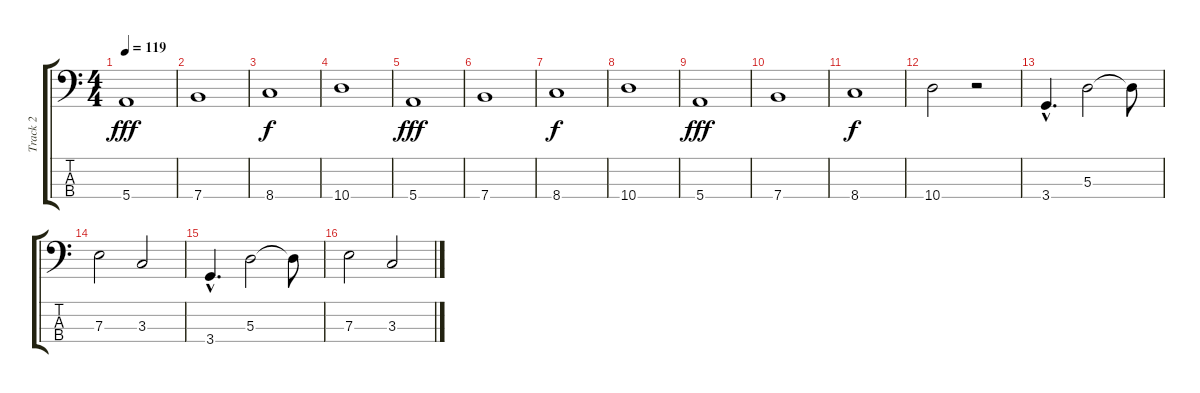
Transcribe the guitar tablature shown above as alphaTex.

\track ("Track 2" "Track 2") {instrument electricbassfinger}
\staff {score tabs}
\tuning (G2 D2 A1 E1) {hide}
\ts (4 4)
\tempo 119
\clef f4
\ks c
5.4.1{dy fff} |
7.4.1 |
8.4.1{dy f} |
10.4.1 |
5.4.1{dy fff} |
7.4.1 |
8.4.1{dy f} |
10.4.1 |
5.4.1{dy fff} |
7.4.1 |
8.4.1{dy f} |
10.4.2 r.2 |
3.4{hac}.4{d} 5.3.2 5.3{t}.8 |
7.3.2 3.3.2 |
3.4{hac}.4{d} 5.3.2 5.3{t}.8 |
7.3.2 3.3.2
